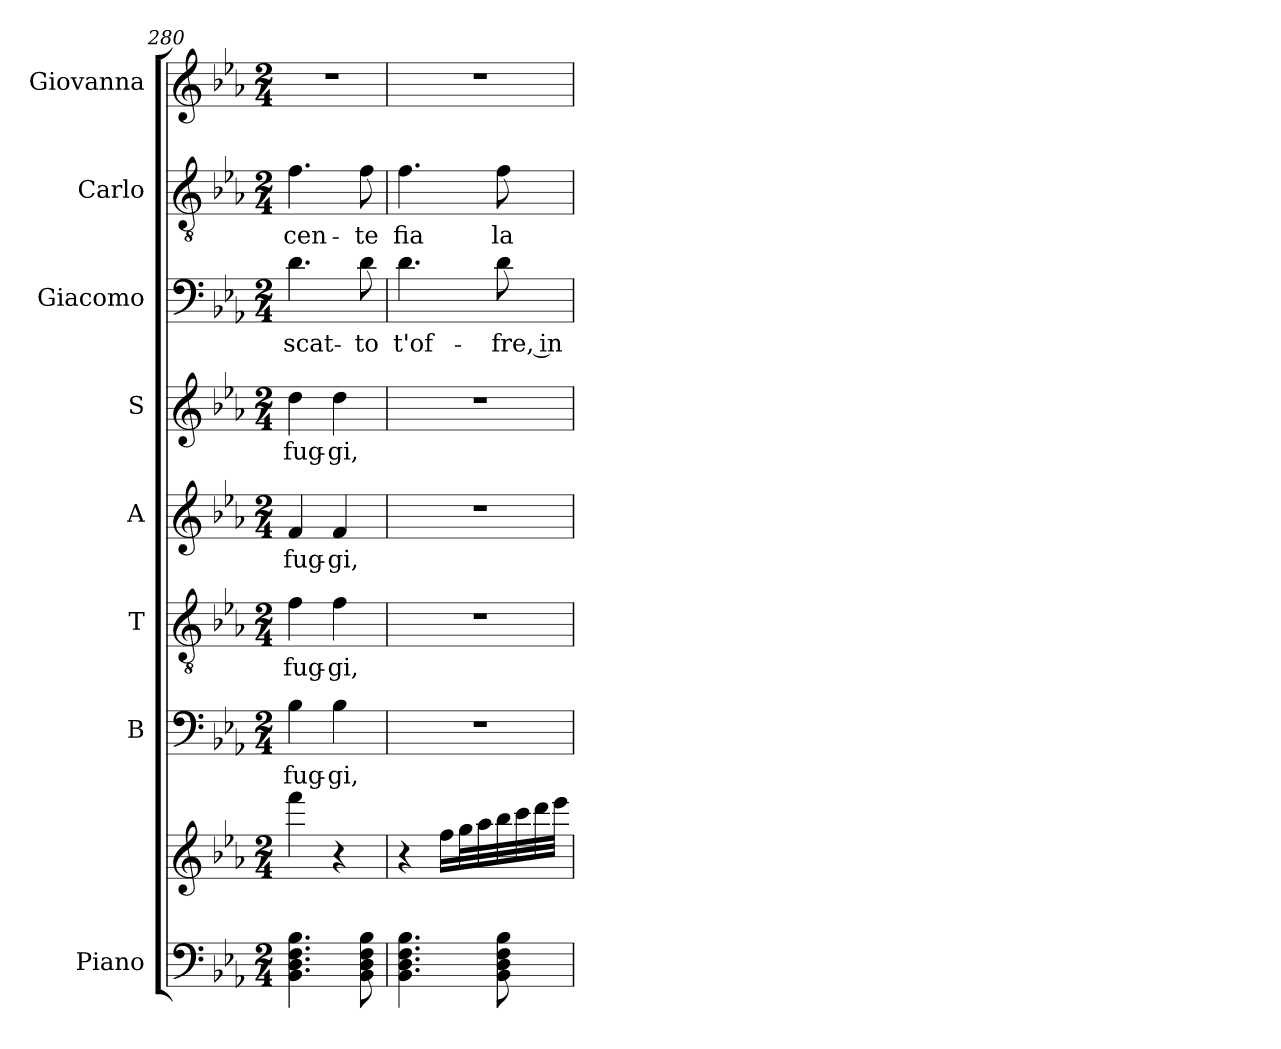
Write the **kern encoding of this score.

**kern	**kern	**kern	**text	**kern	**text	**kern	**text	**kern	**text	**kern	**text	**kern	**text	**kern
*part8	*part8	*part7	*part7	*part6	*part6	*part5	*part5	*part4	*part4	*part3	*part3	*part2	*part2	*part1
*staff9	*staff8	*staff7	*staff7	*staff6	*staff6	*staff5	*staff5	*staff4	*staff4	*staff3	*staff3	*staff2	*staff2	*staff1
*I"Piano	*	*I"B	*	*I"T	*	*I"A	*	*I"S	*	*I"Giacomo	*	*I"Carlo	*	*I"Giovanna
*I'Pno	*	*I'B	*	*I'T	*	*I'A	*	*I'S	*	*	*	*	*	*
*clefF4	*clefG2	*clefF4	*	*clefGv2	*	*clefG2	*	*clefG2	*	*clefF4	*	*clefGv2	*	*clefG2
*k[b-e-a-]	*k[b-e-a-]	*k[b-e-a-]	*	*k[b-e-a-]	*	*k[b-e-a-]	*	*k[b-e-a-]	*	*k[b-e-a-]	*	*k[b-e-a-]	*	*k[b-e-a-]
*M2/4	*M2/4	*M2/4	*	*M2/4	*	*M2/4	*	*M2/4	*	*M2/4	*	*M2/4	*	*M2/4
=280	=280	=280	=280	=280	=280	=280	=280	=280	=280	=280	=280	=280	=280	=280
!	!	!	!LO:LY:b	!	!LO:LY:b	!	!LO:LY:b	!	!LO:LY:b	!	!LO:LY:b	!	!LO:LY:b	!
4.BB-\ 4.D\ 4.F\ 4.B-\	4fff\	4B-\	fug-	4f\	fug-	4f/	fug-	4dd\	fug-	4.d\	-scat-	4.f\	-cen-	2r
!	!	!	!LO:LY:b	!	!LO:LY:b	!	!LO:LY:b	!	!LO:LY:b	!	!	!	!	!
.	4r	4B-\	-gi,	4f\	-gi,	4f/	-gi,	4dd\	-gi,	.	.	.	.	.
!	!	!	!	!	!	!	!	!	!	!	!LO:LY:b	!	!LO:LY:b	!
8BB-\ 8D\ 8F\ 8B-\	.	.	.	.	.	.	.	.	.	8d\	-to	8f\	-te	.
=281	=281	=281	=281	=281	=281	=281	=281	=281	=281	=281	=281	=281	=281	=281
!	!	!	!	!	!	!	!	!	!	!	!LO:LY:b	!	!LO:LY:b	!
4.BB-\ 4.D\ 4.F\ 4.B-\	4r	2r	.	2r	.	2r	.	2r	.	4.d\	t'of-	4.f\	fia	2r
.	16ff\LL	.	.	.	.	.	.	.	.	.	.	.	.	.
.	32gg\L	.	.	.	.	.	.	.	.	.	.	.	.	.
.	32aa-\	.	.	.	.	.	.	.	.	.	.	.	.	.
!	!	!	!	!	!	!	!	!	!	!	!LO:LY:b	!	!LO:LY:b	!
8BB-\ 8D\ 8F\ 8B-\	32bb-\	.	.	.	.	.	.	.	.	8d\	-fre, in	8f\	la	.
.	32ccc\	.	.	.	.	.	.	.	.	.	.	.	.	.
.	32ddd\	.	.	.	.	.	.	.	.	.	.	.	.	.
.	32eee-\JJJ	.	.	.	.	.	.	.	.	.	.	.	.	.
=	=	=	=	=	=	=	=	=	=	=	=	=	=	=
*-	*-	*-	*-	*-	*-	*-	*-	*-	*-	*-	*-	*-	*-	*-
